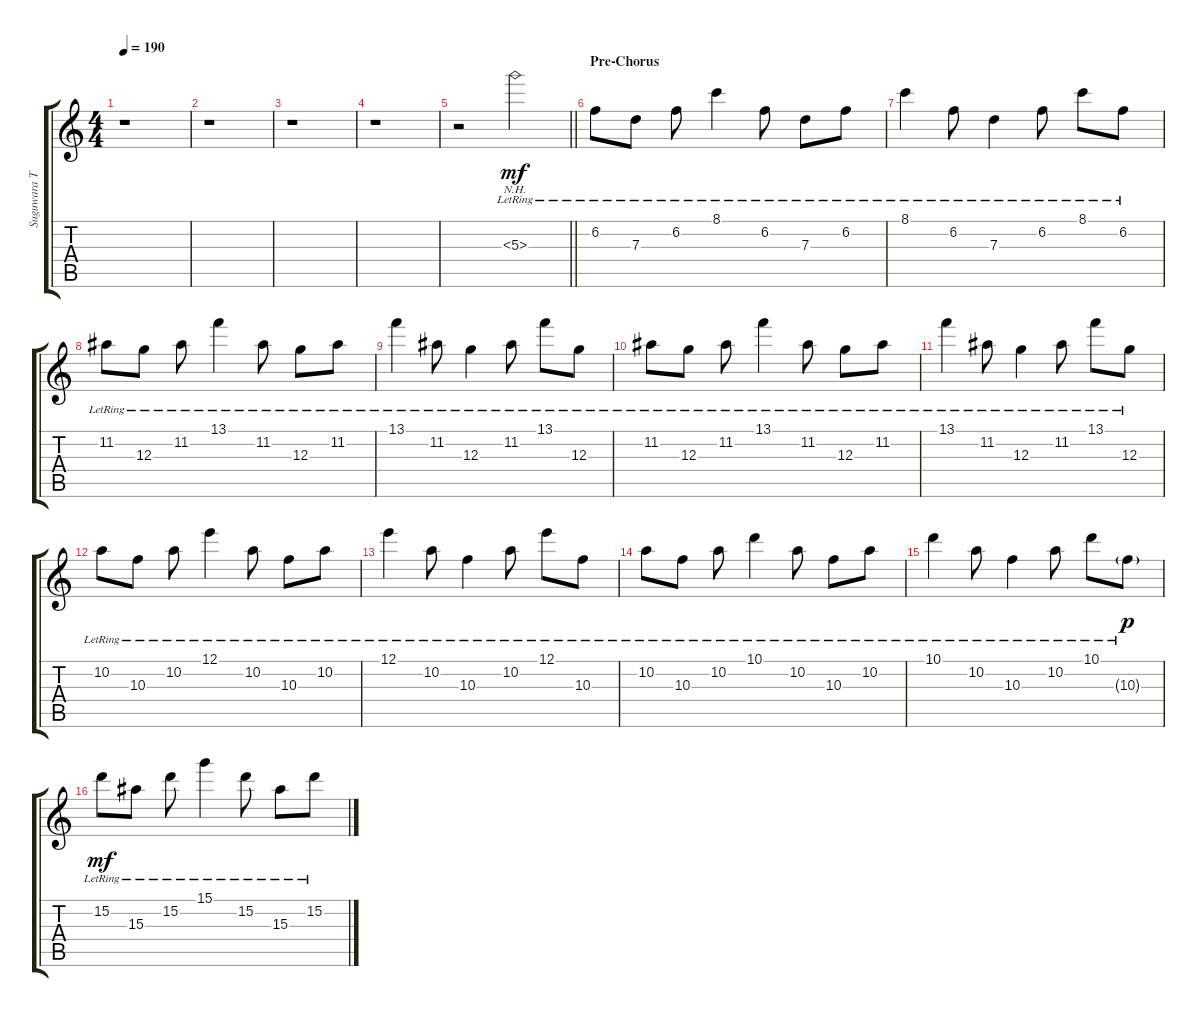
\track ("Suguwara Takuro" "Suguwara T") {instrument overdrivenguitar}
\staff {score tabs}
\tuning (E4 B3 G3 D3 A2 D2) {hide}
\ts (4 4)
\tempo 190
\clef g2
\ks c
r.1{dy f} |
r.1 |
r.1 |
r.1 |
\barLineRight lightlight
r.2 5.3{nh lr}.2{dy mf volume 12 balance 5 instrument electricguitarjazz} |
\section ("" "Pre-Chorus")
6.2{lr}.8 7.3{lr}.8 6.2{lr}.8 8.1{lr}.4 6.2{lr}.8 7.3{lr}.8 6.2{lr}.8 |
8.1{lr}.4 6.2{lr}.8 7.3{lr}.4 6.2{lr}.8 8.1{lr}.8 6.2{lr}.8 |
11.2{lr}.8 12.3{lr}.8 11.2{lr}.8 13.1{lr}.4 11.2{lr}.8 12.3{lr}.8 11.2{lr}.8 |
13.1{lr}.4 11.2{lr}.8 12.3{lr}.4 11.2{lr}.8 13.1{lr}.8 12.3{lr}.8 |
11.2{lr}.8 12.3{lr}.8 11.2{lr}.8 13.1{lr}.4 11.2{lr}.8 12.3{lr}.8 11.2{lr}.8 |
13.1{lr}.4 11.2{lr}.8 12.3{lr}.4 11.2{lr}.8 13.1{lr}.8 12.3{lr}.8 |
10.2{lr}.8 10.3{lr}.8 10.2{lr}.8 12.1{lr}.4 10.2{lr}.8 10.3{lr}.8 10.2{lr}.8 |
12.1{lr}.4 10.2{lr}.8 10.3{lr}.4 10.2{lr}.8 12.1{lr}.8 10.3{lr}.8 |
10.2{lr}.8 10.3{lr}.8 10.2{lr}.8 10.1{lr}.4 10.2{lr}.8 10.3{lr}.8 10.2{lr}.8 |
10.1{lr}.4 10.2{lr}.8 10.3{lr}.4 10.2{lr}.8 10.1{lr}.8 10.3{g lr}.8{dy p} |
15.2{lr}.8{dy mf} 15.3{lr}.8 15.2{lr}.8 15.1{lr}.4 15.2{lr}.8 15.3{lr}.8 15.2{lr}.8
